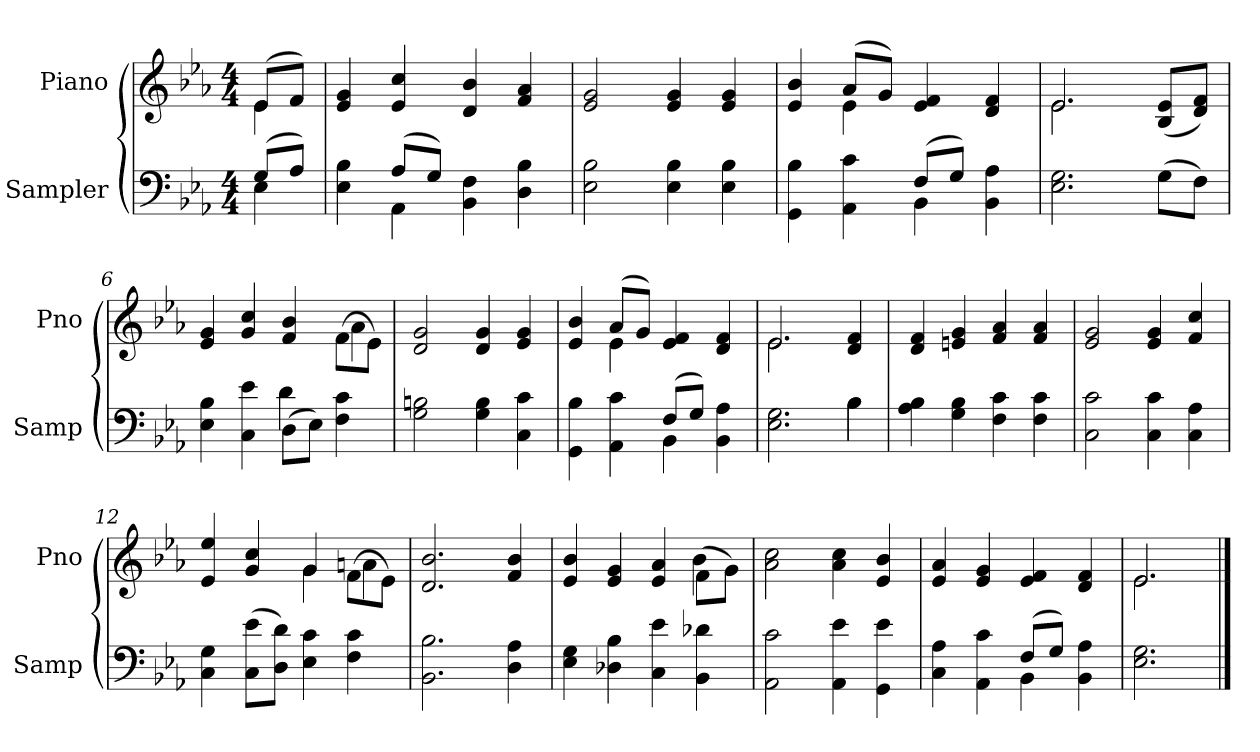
**kern	**kern
*part2	*part1
*staff2	*staff1
*I"Sampler	*I"Piano
*I'Samp	*I'Pno
*clefF4	*clefG2
*k[b-e-a-]	*k[b-e-a-]
*E-:	*E-:
*M4/4	*M4/4
=1	=1
*^	*^
(8G/L	4E-	(8e-/L	4e-
8A-/J)	.	8f/J)	.
*	*	*v	*v
=2	=2	=2
4E-\ 4B-\	4ryy	4e-/ 4g/
(8A-/L	4AA-	4e-/ 4cc/
8G/J)	.	.
4BB-\ 4F\	2ryy	4d/ 4b-/
4D\ 4B-\	.	4f/ 4a-/
*v	*v	*
=3	=3
2E-\ 2B-\	2e-/ 2g/
4E-\ 4B-\	4e-/ 4g/
4E-\ 4B-\	4e-/ 4g/
=4	=4
*^	*^
4GG\ 4B-\	2ryy	4e-/ 4b-/	4ryy
4AA-\ 4c\	.	(8a-/L	4e-
.	.	8g/J)	.
(8F/L	4BB-	4e-/ 4f/	2ryy
8G/J)	.	.	.
4BB-\ 4A-\	4ryy	4d/ 4f/	.
*v	*v	*	*
=5	=5	=5
2.E-\ 2.G\	2.e-/	2.e-
(8G\L	(8B-/ 8e-/L	4ryy
8F\J)	8d/ 8f/J)	.
=6	=6	=6
*^	*	*
4E- 4B-	2ryy	4e-/ 4g/	2.ryy
4C\ 4e-\	.	4g/ 4cc/	.
(8D\L	4d	4f/ 4b-/	.
8E-\J)	.	.	.
4F 4c	4ryy	(8f\L	4a-
.	.	8e-\J)	.
*v	*v	*	*
*	*v	*v
=7	=7
2G\ 2Bn\	2d/ 2g/
4G\ 4B\	4d/ 4g/
4C\ 4c\	4e-/ 4g/
=8	=8
*^	*^
4GG\ 4B-\	2ryy	4e-/ 4b-/	4ryy
4AA-\ 4c\	.	(8a-/L	4e-
.	.	8g/J)	.
(8F/L	4BB-	4e-/ 4f/	2ryy
8G/J)	.	.	.
4BB-\ 4A-\	4ryy	4d/ 4f/	.
=9	=9	=9	=9
2.E-\ 2.G\	2.ryy	2.e-/	2.e-
4B-\	4B-	4d/ 4f/	4ryy
*v	*v	*	*
*	*v	*v
=10	=10
4A-\ 4B-\	4d/ 4f/
4G\ 4B-\	4en/ 4g/
4F\ 4c\	4f/ 4a-/
4F\ 4c\	4f/ 4a-/
=11	=11
2C\ 2c\	2e-/ 2g/
4C\ 4c\	4e-/ 4g/
4C\ 4A-\	4f/ 4cc/
=12	=12
*	*^
4C\ 4G\	4e-/ 4ee-/	2ryy
(8C\ 8e-\L	4g/ 4cc/	.
8D\ 8d\J)	.	.
4E-\ 4c\	4g/	4g
4F\ 4c\	(8f\L	4an
.	8e-\J)	.
*	*v	*v
=13	=13
2.BB-\ 2.B-\	2.d/ 2.b-/
4D\ 4A-\	4f/ 4b-/
=14	=14
*	*^
4E-\ 4G\	4e-/ 4b-/	2.ryy
4D-X\ 4B-\	4e-/ 4g/	.
4C\ 4e-\	4e-/ 4a-/	.
4BB-\ 4d-X\	(8f\L	4b-
.	8g\J)	.
*	*v	*v
=15	=15
2AA-\ 2c\	2a-\ 2cc\
4AA-\ 4e-\	4a-\ 4cc\
4GG\ 4e-\	4e-/ 4b-/
=16	=16
*^	*
4C\ 4A-\	2ryy	4e-/ 4a-/
4AA-\ 4c\	.	4e-/ 4g/
(8F/L	4BB-	4e-/ 4f/
8G/J)	.	.
4BB-\ 4A-\	4ryy	4d/ 4f/
*v	*v	*
=17	=17
*	*^
2.E-\ 2.G\	2.e-/	2.e-
*	*v	*v
==	==
*-	*-
